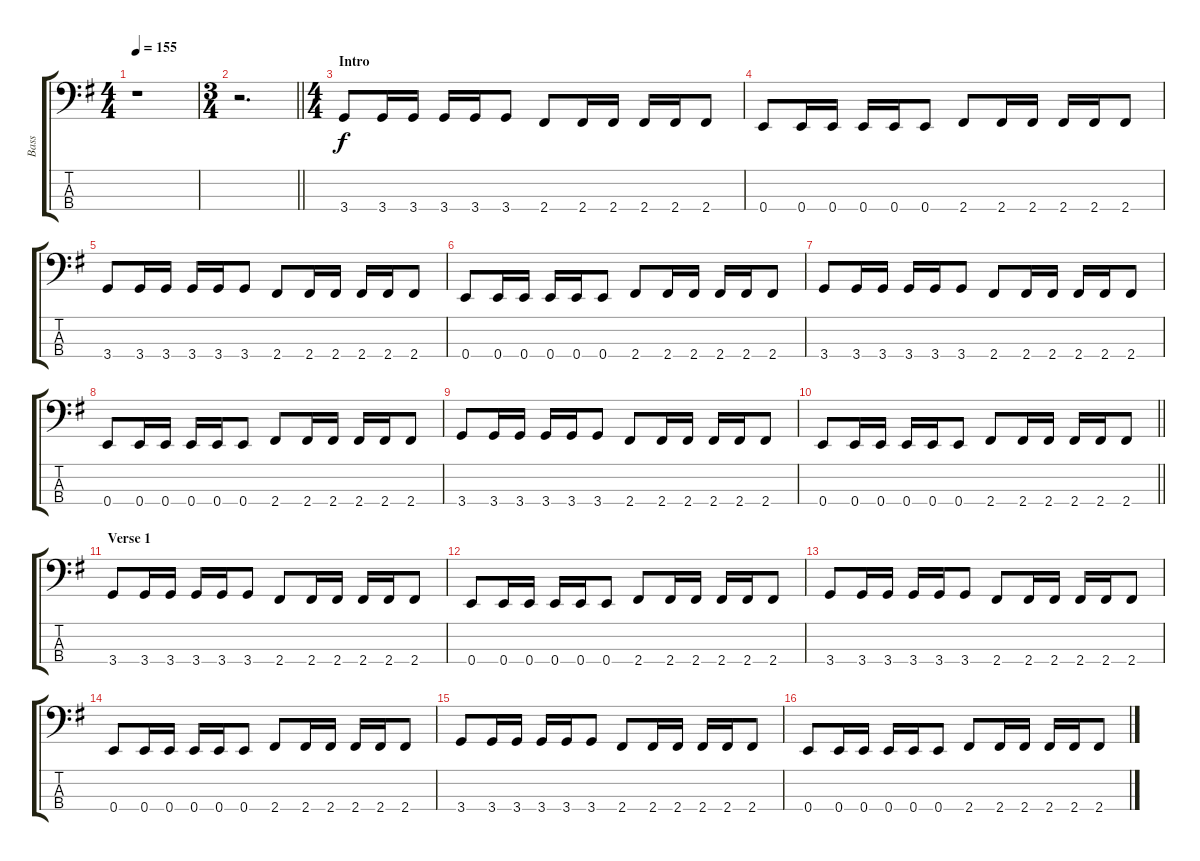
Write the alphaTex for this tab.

\track ("Bass" "Bass") {instrument electricbasspick}
\staff {score tabs}
\tuning (G2 D2 A1 E1) {hide}
\ts (4 4)
\tempo 155
\clef f4
\ks g
r.1{dy f instrument electricbasspick} |
\ts (3 4)
\barLineRight lightlight
r.2{d} |
\ts (4 4)
\section ("" "Intro")
3.4.8 3.4.16 3.4.16 3.4.16 3.4.16 3.4.8 2.4.8 2.4.16 2.4.16 2.4.16 2.4.16 2.4.8 |
0.4.8 0.4.16 0.4.16 0.4.16 0.4.16 0.4.8 2.4.8 2.4.16 2.4.16 2.4.16 2.4.16 2.4.8 |
3.4.8 3.4.16 3.4.16 3.4.16 3.4.16 3.4.8 2.4.8 2.4.16 2.4.16 2.4.16 2.4.16 2.4.8 |
0.4.8 0.4.16 0.4.16 0.4.16 0.4.16 0.4.8 2.4.8 2.4.16 2.4.16 2.4.16 2.4.16 2.4.8 |
3.4.8 3.4.16 3.4.16 3.4.16 3.4.16 3.4.8 2.4.8 2.4.16 2.4.16 2.4.16 2.4.16 2.4.8 |
0.4.8 0.4.16 0.4.16 0.4.16 0.4.16 0.4.8 2.4.8 2.4.16 2.4.16 2.4.16 2.4.16 2.4.8 |
3.4.8 3.4.16 3.4.16 3.4.16 3.4.16 3.4.8 2.4.8 2.4.16 2.4.16 2.4.16 2.4.16 2.4.8 |
\barLineRight lightlight
0.4.8 0.4.16 0.4.16 0.4.16 0.4.16 0.4.8 2.4.8 2.4.16 2.4.16 2.4.16 2.4.16 2.4.8 |
\section ("" "Verse 1")
3.4.8 3.4.16 3.4.16 3.4.16 3.4.16 3.4.8 2.4.8 2.4.16 2.4.16 2.4.16 2.4.16 2.4.8 |
0.4.8 0.4.16 0.4.16 0.4.16 0.4.16 0.4.8 2.4.8 2.4.16 2.4.16 2.4.16 2.4.16 2.4.8 |
3.4.8 3.4.16 3.4.16 3.4.16 3.4.16 3.4.8 2.4.8 2.4.16 2.4.16 2.4.16 2.4.16 2.4.8 |
0.4.8 0.4.16 0.4.16 0.4.16 0.4.16 0.4.8 2.4.8 2.4.16 2.4.16 2.4.16 2.4.16 2.4.8 |
3.4.8 3.4.16 3.4.16 3.4.16 3.4.16 3.4.8 2.4.8 2.4.16 2.4.16 2.4.16 2.4.16 2.4.8 |
0.4.8 0.4.16 0.4.16 0.4.16 0.4.16 0.4.8 2.4.8 2.4.16 2.4.16 2.4.16 2.4.16 2.4.8
